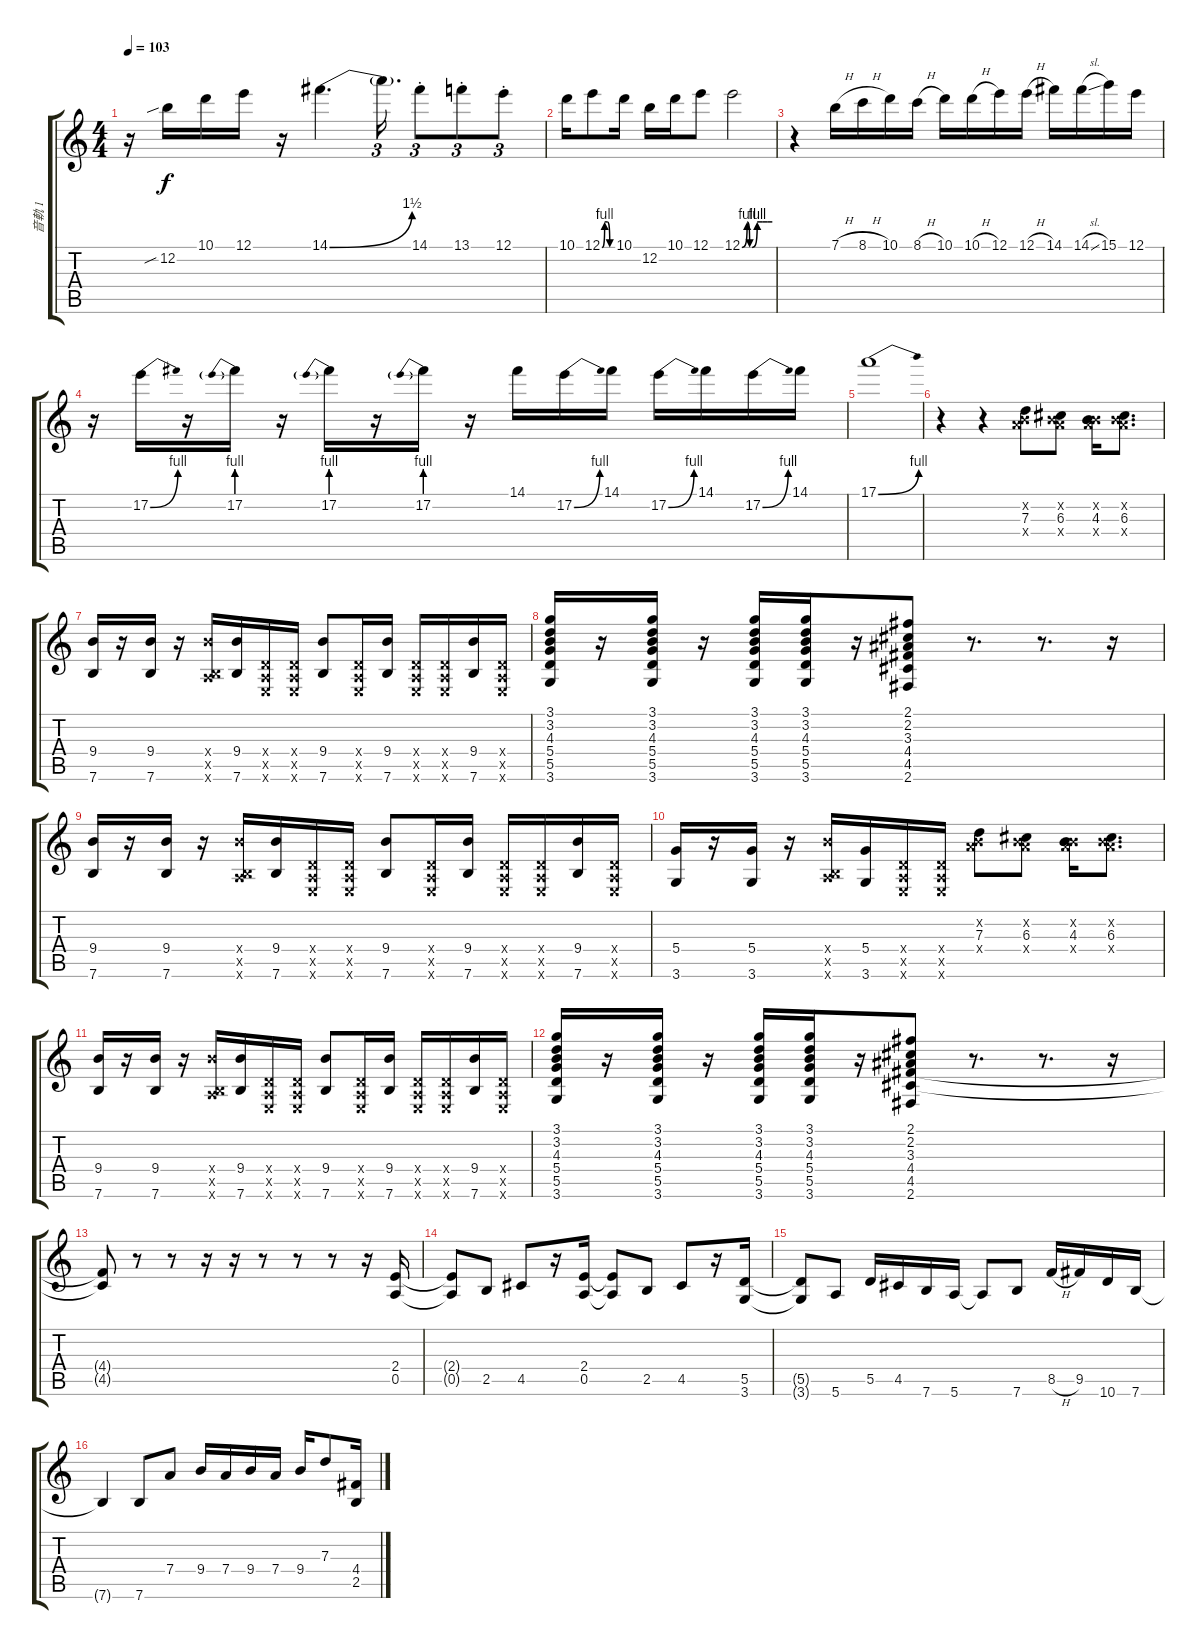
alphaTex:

\track ("音軌 1" "音軌 1") {instrument overdrivenguitar}
\staff {score tabs}
\tuning (E4 B3 G3 D3 A2 E2) {hide}
\ts (4 4)
\tempo 103
\clef g2
\ks c
r.16{dy f} 12.2{sib}.16 10.1.16 12.1.16 r.16 14.1{be (bend 0 0 60 6)}.4{d} 14.1{t}.16{d tu (3 2)} 14.1{st}.8{tu (3 2)} 13.1{st}.8{tu (3 2)} 12.1{st}.8{tu (3 2)} |
10.1.16 12.1{be (custom 0 0 15 4 30 4 45 0 60 0)}.8 10.1.16 12.2.16 10.1.16 12.1.8 12.1{be (custom 0 0 10 4 15 0 20 0 30 4 40 4 50 4 60 4)}.2 |
r.4 7.1{h}.16 8.1{h}.16 10.1.16 8.1{h}.16 10.1.16 10.1{h}.16 12.1.16 12.1{h}.16 14.1.16 14.1{sl}.16 15.1.16 12.1.16 |
r.16 17.2{be (bend 0 0 60 4)}.16 r.16 17.2{be (prebend 0 4 60 4)}.16 r.16 17.2{be (prebend 0 4 60 4)}.16 r.16 17.2{be (prebend 0 4 60 4)}.16 r.16 14.1.16 17.2{be (bend 0 0 60 4)}.16 14.1.16 17.2{be (bend 0 0 60 4)}.16 14.1.16 17.2{be (bend 0 0 60 4)}.16 14.1.16 |
17.1{be (bend 0 0 60 4)}.1 |
r.4 r.4 (0.2{x} 7.3 7.4{x}).8 (0.2{x} 6.3 7.4{x}).8 (0.2{x} 4.3 7.4{x}).16 (0.2{x} 6.3 7.4{x}).8{d} |
(9.4 7.6).16 r.16 (9.4 7.6).16 r.16 (9.4{x} 0.5{x} 7.6{x}).16 (9.4 7.6).16 (0.4{x} 0.5{x} 0.6{x}).16 (0.4{x} 0.5{x} 0.6{x}).16 (9.4 7.6).8 (0.4{x} 0.5{x} 0.6{x}).16 (9.4 7.6).16 (0.4{x} 0.5{x} 0.6{x}).16 (0.4{x} 0.5{x} 0.6{x}).16 (9.4 7.6).16 (0.4{x} 0.5{x} 0.6{x}).16 |
(3.1 3.2 4.3 5.4 5.5 3.6).16 r.16 (3.1 3.2 4.3 5.4 5.5 3.6).16 r.16 (3.1 3.2 4.3 5.4 5.5 3.6).16 (3.1 3.2 4.3 5.4 5.5 3.6).16 r.16 (2.1 2.2 3.3 4.4 4.5 2.6).8 r.8{d} r.8{d} r.16 |
(9.4 7.6).16 r.16 (9.4 7.6).16 r.16 (9.4{x} 0.5{x} 7.6{x}).16 (9.4 7.6).16 (0.4{x} 0.5{x} 0.6{x}).16 (0.4{x} 0.5{x} 0.6{x}).16 (9.4 7.6).8 (0.4{x} 0.5{x} 0.6{x}).16 (9.4 7.6).16 (0.4{x} 0.5{x} 0.6{x}).16 (0.4{x} 0.5{x} 0.6{x}).16 (9.4 7.6).16 (0.4{x} 0.5{x} 0.6{x}).16 |
(5.4 3.6).16 r.16 (5.4 3.6).16 r.16 (9.4{x} 0.5{x} 7.6{x}).16 (5.4 3.6).16 (0.4{x} 0.5{x} 0.6{x}).16 (0.4{x} 0.5{x} 0.6{x}).16 (0.2{x} 7.3 7.4{x}).8 (0.2{x} 6.3 7.4{x}).8 (0.2{x} 4.3 7.4{x}).16 (0.2{x} 6.3 7.4{x}).8{d} |
(9.4 7.6).16 r.16 (9.4 7.6).16 r.16 (9.4{x} 0.5{x} 7.6{x}).16 (9.4 7.6).16 (0.4{x} 0.5{x} 0.6{x}).16 (0.4{x} 0.5{x} 0.6{x}).16 (9.4 7.6).8 (0.4{x} 0.5{x} 0.6{x}).16 (9.4 7.6).16 (0.4{x} 0.5{x} 0.6{x}).16 (0.4{x} 0.5{x} 0.6{x}).16 (9.4 7.6).16 (0.4{x} 0.5{x} 0.6{x}).16 |
(3.1 3.2 4.3 5.4 5.5 3.6).16 r.16 (3.1 3.2 4.3 5.4 5.5 3.6).16 r.16 (3.1 3.2 4.3 5.4 5.5 3.6).16 (3.1 3.2 4.3 5.4 5.5 3.6).16 r.16 (2.1 2.2 3.3 4.4 4.5 2.6).8 r.8{d} r.8{d} r.16 |
(4.4{t} 4.5{t}).8 r.8 r.8 r.16 r.16 r.8 r.8 r.8 r.16 (2.4 0.5).16 |
(2.4{t} 0.5{t}).8 2.5.8 4.5.8 r.16 (2.4 0.5).16 (2.4{t} 0.5{t}).8 2.5.8 4.5.8 r.16 (5.5 3.6).16 |
(5.5{t} 3.6{t}).8 5.6.8 5.5.16 4.5.16 7.6.16 5.6.16 5.6{t}.8 7.6.8 8.5{h}.16 9.5.16 10.6.16 7.6.16 |
7.6{t}.4 7.6.8 7.4.8 9.4.16 7.4.16 9.4.16 7.4.16 9.4.16 7.3.8 (4.4 2.5).16
